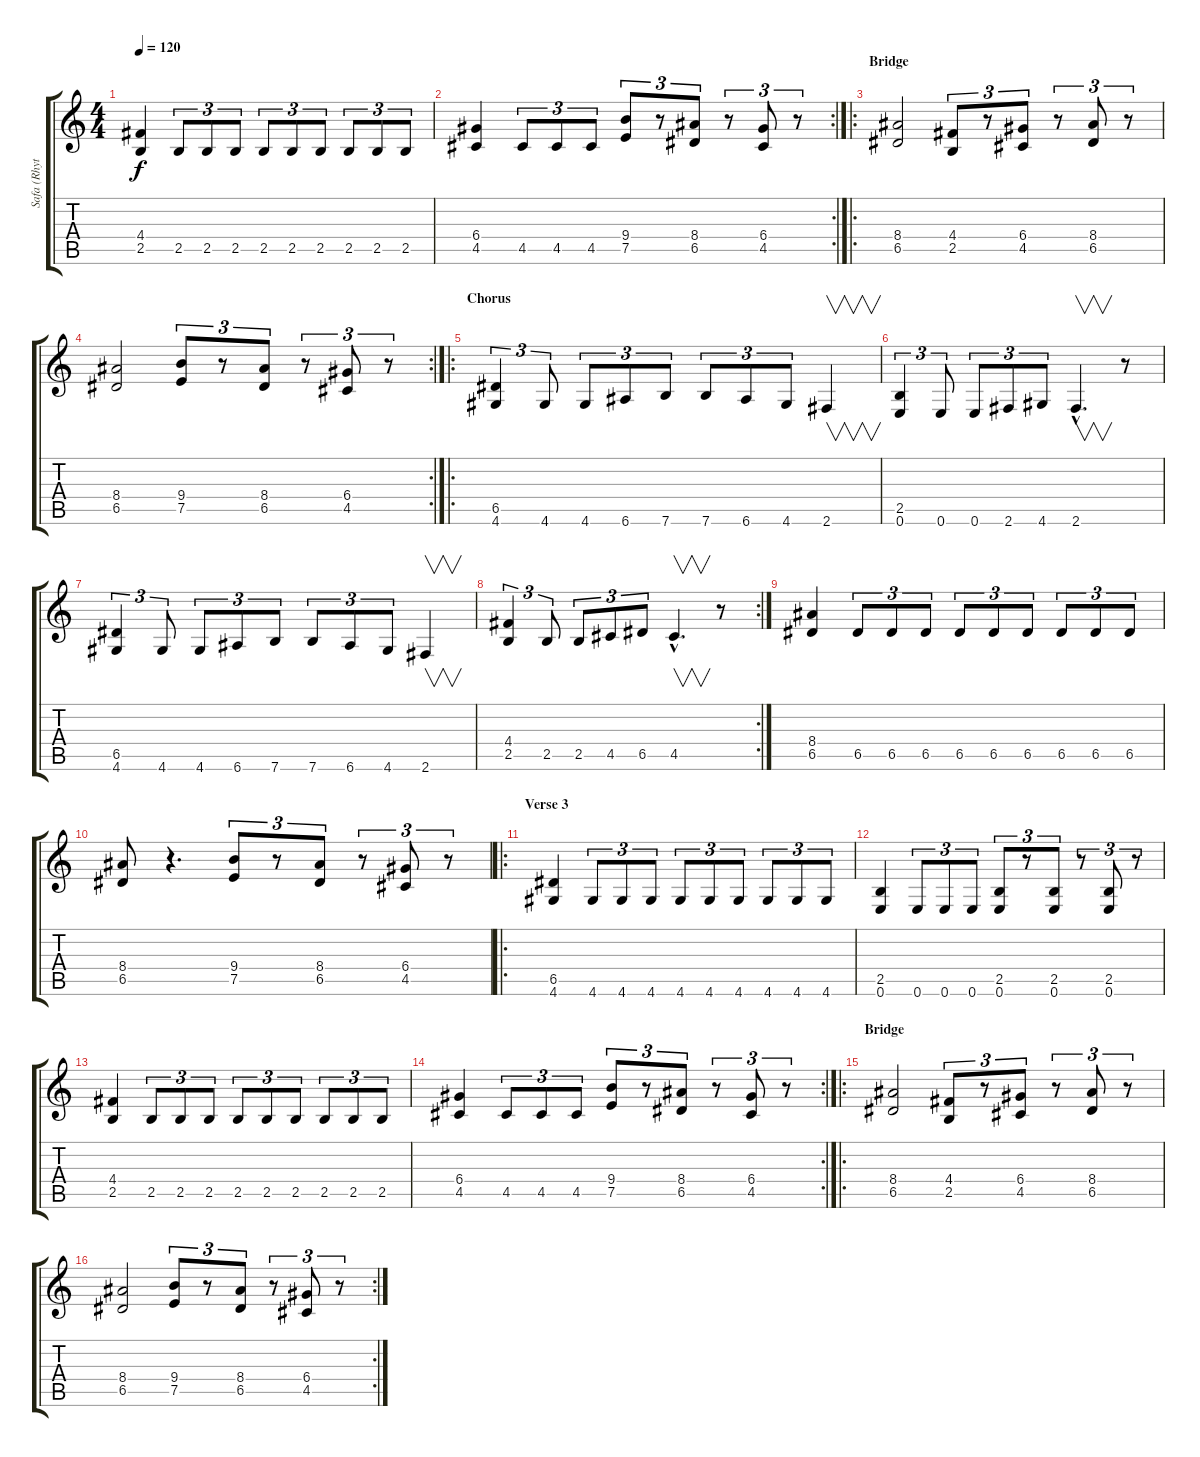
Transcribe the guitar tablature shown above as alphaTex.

\track ("Safa (Rhythm)" "Safa (Rhyt") {instrument distortionguitar}
\staff {score tabs}
\tuning (E4 B3 G3 D3 A2 E2) {hide}
\ts (4 4)
\tempo 120
\clef g2
\ks c
(4.4 2.5).4{dy f} 2.5.8{tu (3 2)} 2.5.8{tu (3 2)} 2.5.8{tu (3 2)} 2.5.8{tu (3 2)} 2.5.8{tu (3 2)} 2.5.8{tu (3 2)} 2.5.8{tu (3 2)} 2.5.8{tu (3 2)} 2.5.8{tu (3 2)} |
\rc 2
(6.4 4.5).4 4.5.8{tu (3 2)} 4.5.8{tu (3 2)} 4.5.8{tu (3 2)} (9.4 7.5).8{tu (3 2)} r.8{tu (3 2)} (8.4 6.5).8{tu (3 2)} r.8{tu (3 2)} (6.4 4.5).8{tu (3 2)} r.8{tu (3 2)} |
\ro
\section ("" "Bridge")
(8.4 6.5).2 (4.4 2.5).8{tu (3 2)} r.8{tu (3 2)} (6.4 4.5).8{tu (3 2)} r.8{tu (3 2)} (8.4 6.5).8{tu (3 2)} r.8{tu (3 2)} |
\rc 2
(8.4 6.5).2 (9.4 7.5).8{tu (3 2)} r.8{tu (3 2)} (8.4 6.5).8{tu (3 2)} r.8{tu (3 2)} (6.4 4.5).8{tu (3 2)} r.8{tu (3 2)} |
\ro
\section ("" "Chorus")
(6.5 4.6).4{tu (3 2)} 4.6.8{tu (3 2)} 4.6.8{tu (3 2)} 6.6.8{tu (3 2)} 7.6.8{tu (3 2)} 7.6.8{tu (3 2)} 6.6.8{tu (3 2)} 4.6.8{tu (3 2)} 2.6.4{v} |
(2.5 0.6).4{tu (3 2)} 0.6.8{tu (3 2)} 0.6.8{tu (3 2)} 2.6.8{tu (3 2)} 4.6.8{tu (3 2)} 2.6{hac}.4{v d} r.8 |
(6.5 4.6).4{tu (3 2)} 4.6.8{tu (3 2)} 4.6.8{tu (3 2)} 6.6.8{tu (3 2)} 7.6.8{tu (3 2)} 7.6.8{tu (3 2)} 6.6.8{tu (3 2)} 4.6.8{tu (3 2)} 2.6.4{v} |
\rc 2
(4.4 2.5).4{tu (3 2)} 2.5.8{tu (3 2)} 2.5.8{tu (3 2)} 4.5.8{tu (3 2)} 6.5.8{tu (3 2)} 4.5{hac}.4{v d} r.8 |
(8.4 6.5).4 6.5.8{tu (3 2)} 6.5.8{tu (3 2)} 6.5.8{tu (3 2)} 6.5.8{tu (3 2)} 6.5.8{tu (3 2)} 6.5.8{tu (3 2)} 6.5.8{tu (3 2)} 6.5.8{tu (3 2)} 6.5.8{tu (3 2)} |
(8.4 6.5).8 r.4{d} (9.4 7.5).8{tu (3 2)} r.8{tu (3 2)} (8.4 6.5).8{tu (3 2)} r.8{tu (3 2)} (6.4 4.5).8{tu (3 2)} r.8{tu (3 2)} |
\ro
\section ("" "Verse 3")
(6.5 4.6).4 4.6.8{tu (3 2)} 4.6.8{tu (3 2)} 4.6.8{tu (3 2)} 4.6.8{tu (3 2)} 4.6.8{tu (3 2)} 4.6.8{tu (3 2)} 4.6.8{tu (3 2)} 4.6.8{tu (3 2)} 4.6.8{tu (3 2)} |
(2.5 0.6).4 0.6.8{tu (3 2)} 0.6.8{tu (3 2)} 0.6.8{tu (3 2)} (2.5 0.6).8{tu (3 2)} r.8{tu (3 2)} (2.5 0.6).8{tu (3 2)} r.8{tu (3 2)} (2.5 0.6).8{tu (3 2)} r.8{tu (3 2)} |
(4.4 2.5).4 2.5.8{tu (3 2)} 2.5.8{tu (3 2)} 2.5.8{tu (3 2)} 2.5.8{tu (3 2)} 2.5.8{tu (3 2)} 2.5.8{tu (3 2)} 2.5.8{tu (3 2)} 2.5.8{tu (3 2)} 2.5.8{tu (3 2)} |
\rc 2
(6.4 4.5).4 4.5.8{tu (3 2)} 4.5.8{tu (3 2)} 4.5.8{tu (3 2)} (9.4 7.5).8{tu (3 2)} r.8{tu (3 2)} (8.4 6.5).8{tu (3 2)} r.8{tu (3 2)} (6.4 4.5).8{tu (3 2)} r.8{tu (3 2)} |
\ro
\section ("" "Bridge")
(8.4 6.5).2 (4.4 2.5).8{tu (3 2)} r.8{tu (3 2)} (6.4 4.5).8{tu (3 2)} r.8{tu (3 2)} (8.4 6.5).8{tu (3 2)} r.8{tu (3 2)} |
\rc 2
(8.4 6.5).2 (9.4 7.5).8{tu (3 2)} r.8{tu (3 2)} (8.4 6.5).8{tu (3 2)} r.8{tu (3 2)} (6.4 4.5).8{tu (3 2)} r.8{tu (3 2)}
